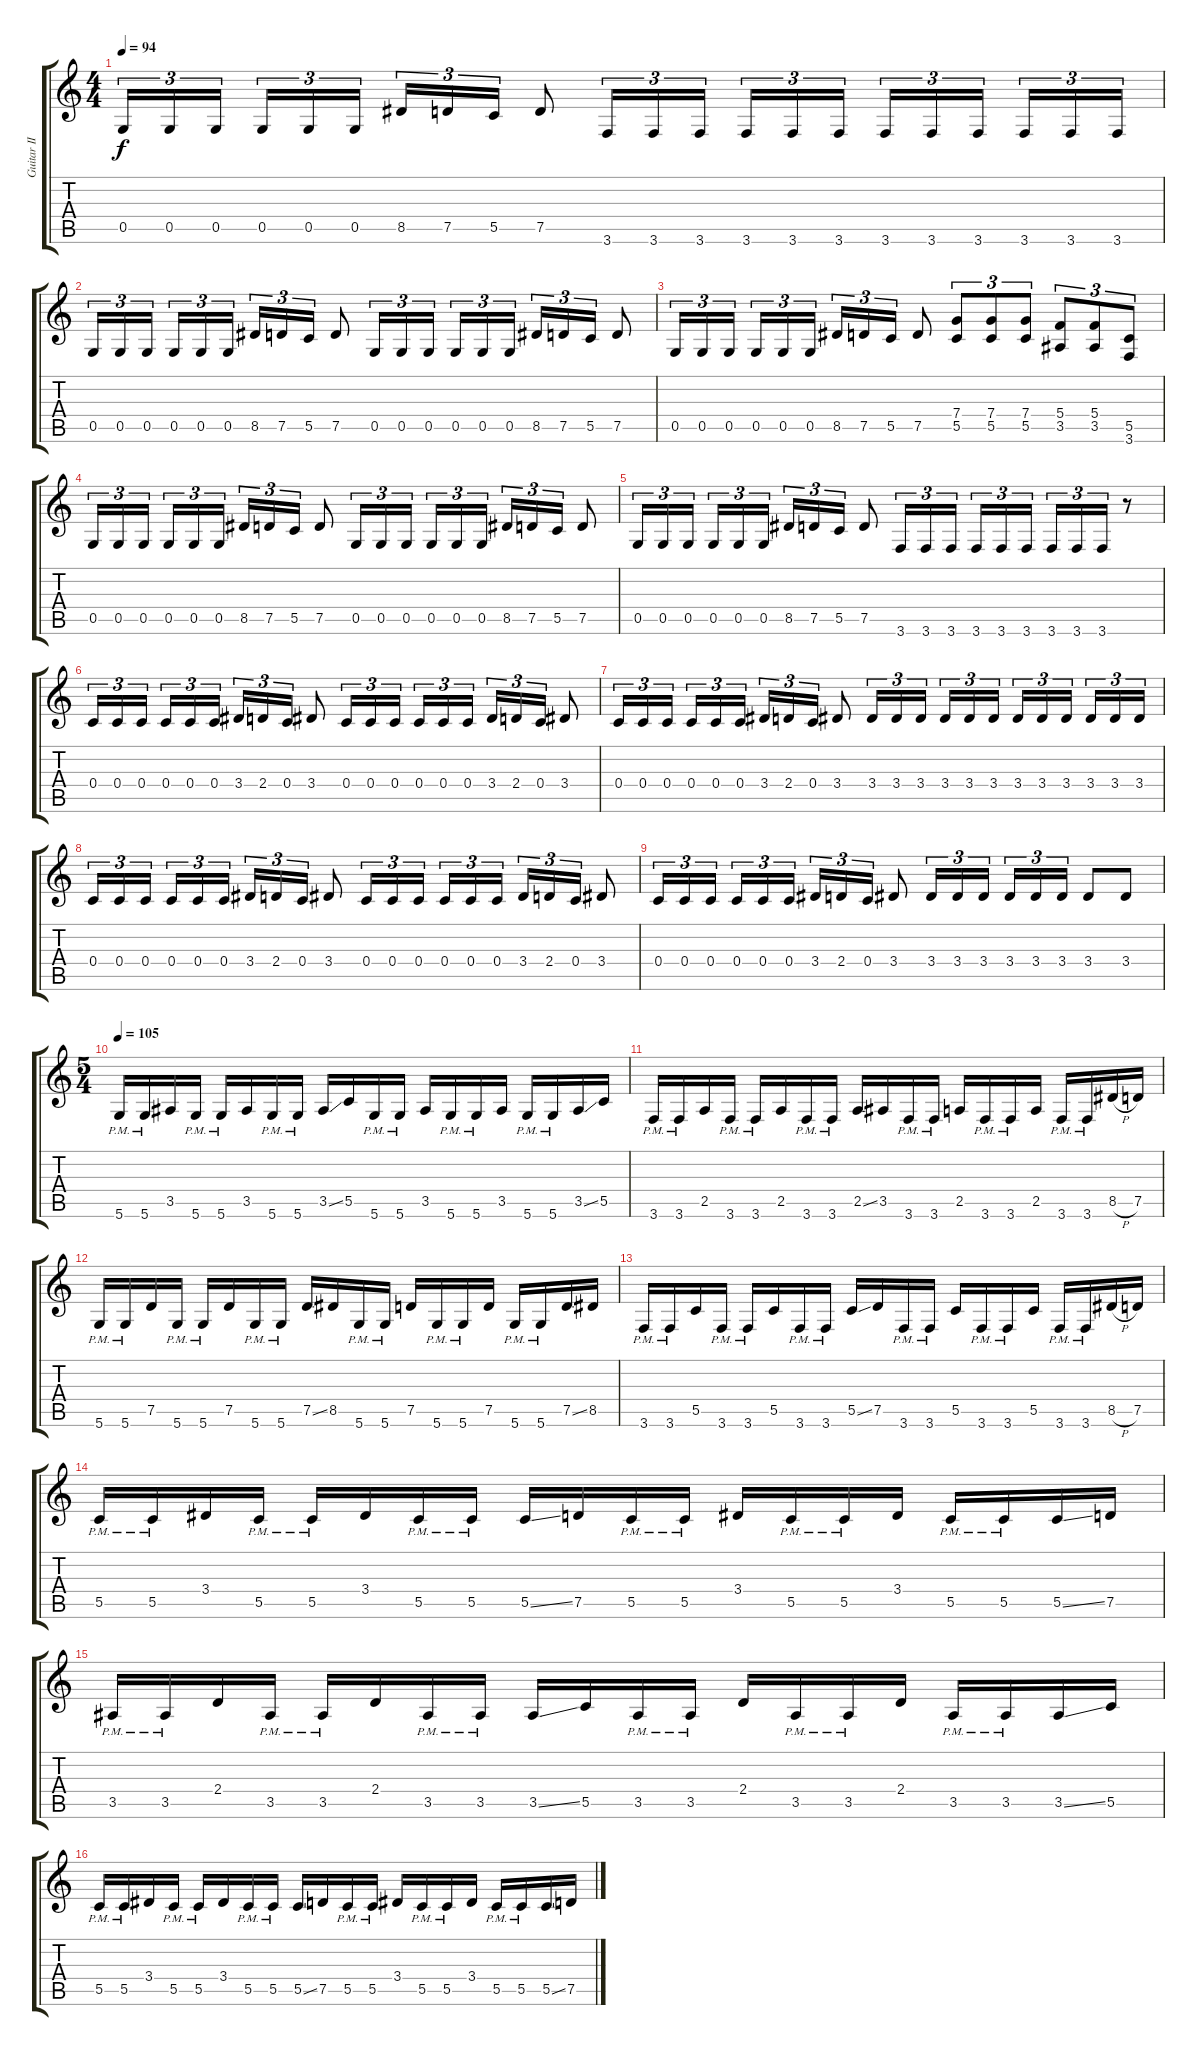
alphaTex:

\track ("Guitar II" "Guitar II") {instrument distortionguitar}
\staff {score tabs}
\tuning (D4 A3 F3 C3 G2 D2) {hide}
\ts (4 4)
\tempo 94
\clef g2
\ks c
0.5.16{tu (3 2) dy f} 0.5.16{tu (3 2)} 0.5.16{tu (3 2)} 0.5.16{tu (3 2)} 0.5.16{tu (3 2)} 0.5.16{tu (3 2)} 8.5.16{tu (3 2)} 7.5.16{tu (3 2)} 5.5.16{tu (3 2)} 7.5.8 3.6.16{tu (3 2)} 3.6.16{tu (3 2)} 3.6.16{tu (3 2)} 3.6.16{tu (3 2)} 3.6.16{tu (3 2)} 3.6.16{tu (3 2)} 3.6.16{tu (3 2)} 3.6.16{tu (3 2)} 3.6.16{tu (3 2)} 3.6.16{tu (3 2)} 3.6.16{tu (3 2)} 3.6.16{tu (3 2)} |
0.5.16{tu (3 2)} 0.5.16{tu (3 2)} 0.5.16{tu (3 2)} 0.5.16{tu (3 2)} 0.5.16{tu (3 2)} 0.5.16{tu (3 2)} 8.5.16{tu (3 2)} 7.5.16{tu (3 2)} 5.5.16{tu (3 2)} 7.5.8 0.5.16{tu (3 2)} 0.5.16{tu (3 2)} 0.5.16{tu (3 2)} 0.5.16{tu (3 2)} 0.5.16{tu (3 2)} 0.5.16{tu (3 2)} 8.5.16{tu (3 2)} 7.5.16{tu (3 2)} 5.5.16{tu (3 2)} 7.5.8 |
0.5.16{tu (3 2)} 0.5.16{tu (3 2)} 0.5.16{tu (3 2)} 0.5.16{tu (3 2)} 0.5.16{tu (3 2)} 0.5.16{tu (3 2)} 8.5.16{tu (3 2)} 7.5.16{tu (3 2)} 5.5.16{tu (3 2)} 7.5.8 (7.4 5.5).8{tu (3 2)} (7.4 5.5).8{tu (3 2)} (7.4 5.5).8{tu (3 2)} (5.4 3.5).8{tu (3 2)} (5.4 3.5).8{tu (3 2)} (5.5 3.6).8{tu (3 2)} |
0.5.16{tu (3 2)} 0.5.16{tu (3 2)} 0.5.16{tu (3 2)} 0.5.16{tu (3 2)} 0.5.16{tu (3 2)} 0.5.16{tu (3 2)} 8.5.16{tu (3 2)} 7.5.16{tu (3 2)} 5.5.16{tu (3 2)} 7.5.8 0.5.16{tu (3 2)} 0.5.16{tu (3 2)} 0.5.16{tu (3 2)} 0.5.16{tu (3 2)} 0.5.16{tu (3 2)} 0.5.16{tu (3 2)} 8.5.16{tu (3 2)} 7.5.16{tu (3 2)} 5.5.16{tu (3 2)} 7.5.8 |
0.5.16{tu (3 2)} 0.5.16{tu (3 2)} 0.5.16{tu (3 2)} 0.5.16{tu (3 2)} 0.5.16{tu (3 2)} 0.5.16{tu (3 2)} 8.5.16{tu (3 2)} 7.5.16{tu (3 2)} 5.5.16{tu (3 2)} 7.5.8 3.6.16{tu (3 2)} 3.6.16{tu (3 2)} 3.6.16{tu (3 2)} 3.6.16{tu (3 2)} 3.6.16{tu (3 2)} 3.6.16{tu (3 2)} 3.6.16{tu (3 2)} 3.6.16{tu (3 2)} 3.6.16{tu (3 2)} r.8 |
0.4.16{tu (3 2)} 0.4.16{tu (3 2)} 0.4.16{tu (3 2)} 0.4.16{tu (3 2)} 0.4.16{tu (3 2)} 0.4.16{tu (3 2)} 3.4.16{tu (3 2)} 2.4.16{tu (3 2)} 0.4.16{tu (3 2)} 3.4.8 0.4.16{tu (3 2)} 0.4.16{tu (3 2)} 0.4.16{tu (3 2)} 0.4.16{tu (3 2)} 0.4.16{tu (3 2)} 0.4.16{tu (3 2)} 3.4.16{tu (3 2)} 2.4.16{tu (3 2)} 0.4.16{tu (3 2)} 3.4.8 |
0.4.16{tu (3 2)} 0.4.16{tu (3 2)} 0.4.16{tu (3 2)} 0.4.16{tu (3 2)} 0.4.16{tu (3 2)} 0.4.16{tu (3 2)} 3.4.16{tu (3 2)} 2.4.16{tu (3 2)} 0.4.16{tu (3 2)} 3.4.8 3.4.16{tu (3 2)} 3.4.16{tu (3 2)} 3.4.16{tu (3 2)} 3.4.16{tu (3 2)} 3.4.16{tu (3 2)} 3.4.16{tu (3 2)} 3.4.16{tu (3 2)} 3.4.16{tu (3 2)} 3.4.16{tu (3 2)} 3.4.16{tu (3 2)} 3.4.16{tu (3 2)} 3.4.16{tu (3 2)} |
0.4.16{tu (3 2)} 0.4.16{tu (3 2)} 0.4.16{tu (3 2)} 0.4.16{tu (3 2)} 0.4.16{tu (3 2)} 0.4.16{tu (3 2)} 3.4.16{tu (3 2)} 2.4.16{tu (3 2)} 0.4.16{tu (3 2)} 3.4.8 0.4.16{tu (3 2)} 0.4.16{tu (3 2)} 0.4.16{tu (3 2)} 0.4.16{tu (3 2)} 0.4.16{tu (3 2)} 0.4.16{tu (3 2)} 3.4.16{tu (3 2)} 2.4.16{tu (3 2)} 0.4.16{tu (3 2)} 3.4.8 |
0.4.16{tu (3 2)} 0.4.16{tu (3 2)} 0.4.16{tu (3 2)} 0.4.16{tu (3 2)} 0.4.16{tu (3 2)} 0.4.16{tu (3 2)} 3.4.16{tu (3 2)} 2.4.16{tu (3 2)} 0.4.16{tu (3 2)} 3.4.8 3.4.16{tu (3 2)} 3.4.16{tu (3 2)} 3.4.16{tu (3 2)} 3.4.16{tu (3 2)} 3.4.16{tu (3 2)} 3.4.16{tu (3 2)} 3.4.8 3.4.8 |
\ts (5 4)
\tempo 105
5.6{pm}.16 5.6{pm}.16 3.5.16 5.6{pm}.16 5.6{pm}.16 3.5.16 5.6{pm}.16 5.6{pm}.16 3.5{ss}.16 5.5.16 5.6{pm}.16 5.6{pm}.16 3.5.16 5.6{pm}.16 5.6{pm}.16 3.5.16 5.6{pm}.16 5.6{pm}.16 3.5{ss}.16 5.5.16 |
3.6{pm}.16 3.6{pm}.16 2.5.16 3.6{pm}.16 3.6{pm}.16 2.5.16 3.6{pm}.16 3.6{pm}.16 2.5{ss}.16 3.5.16 3.6{pm}.16 3.6{pm}.16 2.5.16 3.6{pm}.16 3.6{pm}.16 2.5.16 3.6{pm}.16 3.6{pm}.16 8.5{h}.16 7.5.16 |
5.6{pm}.16 5.6{pm}.16 7.5.16 5.6{pm}.16 5.6{pm}.16 7.5.16 5.6{pm}.16 5.6{pm}.16 7.5{ss}.16 8.5.16 5.6{pm}.16 5.6{pm}.16 7.5.16 5.6{pm}.16 5.6{pm}.16 7.5.16 5.6{pm}.16 5.6{pm}.16 7.5{ss}.16 8.5.16 |
3.6{pm}.16 3.6{pm}.16 5.5.16 3.6{pm}.16 3.6{pm}.16 5.5.16 3.6{pm}.16 3.6{pm}.16 5.5{ss}.16 7.5.16 3.6{pm}.16 3.6{pm}.16 5.5.16 3.6{pm}.16 3.6{pm}.16 5.5.16 3.6{pm}.16 3.6{pm}.16 8.5{h}.16 7.5.16 |
5.5{pm}.16 5.5{pm}.16 3.4.16 5.5{pm}.16 5.5{pm}.16 3.4.16 5.5{pm}.16 5.5{pm}.16 5.5{ss}.16 7.5.16 5.5{pm}.16 5.5{pm}.16 3.4.16 5.5{pm}.16 5.5{pm}.16 3.4.16 5.5{pm}.16 5.5{pm}.16 5.5{ss}.16 7.5.16 |
3.5{pm}.16 3.5{pm}.16 2.4.16 3.5{pm}.16 3.5{pm}.16 2.4.16 3.5{pm}.16 3.5{pm}.16 3.5{ss}.16 5.5.16 3.5{pm}.16 3.5{pm}.16 2.4.16 3.5{pm}.16 3.5{pm}.16 2.4.16 3.5{pm}.16 3.5{pm}.16 3.5{ss}.16 5.5.16 |
5.5{pm}.16 5.5{pm}.16 3.4.16 5.5{pm}.16 5.5{pm}.16 3.4.16 5.5{pm}.16 5.5{pm}.16 5.5{ss}.16 7.5.16 5.5{pm}.16 5.5{pm}.16 3.4.16 5.5{pm}.16 5.5{pm}.16 3.4.16 5.5{pm}.16 5.5{pm}.16 5.5{ss}.16 7.5.16
